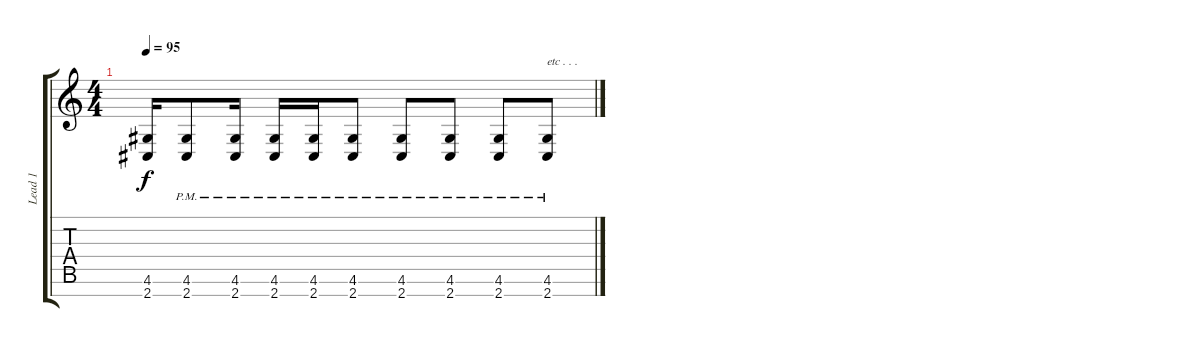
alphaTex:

\track ("Lead 1" "Lead 1") {instrument distortionguitar}
\staff {score tabs}
\tuning (E4 B3 G3 D3 A2 E2 B1) {hide}
\ts (4 4)
\tempo 95
\clef g2
\ks c
(4.6{t} 2.7{t}).16{dy f} (4.6{pm} 2.7{pm}).8 (4.6{pm} 2.7{pm}).16 (4.6{pm} 2.7{pm}).16 (4.6{pm} 2.7{pm}).16 (4.6{pm} 2.7{pm}).8 (4.6{pm} 2.7{pm}).8 (4.6{pm} 2.7{pm}).8 (4.6{pm} 2.7{pm}).8 (4.6{pm} 2.7{pm}).8{txt "etc . . ."}
